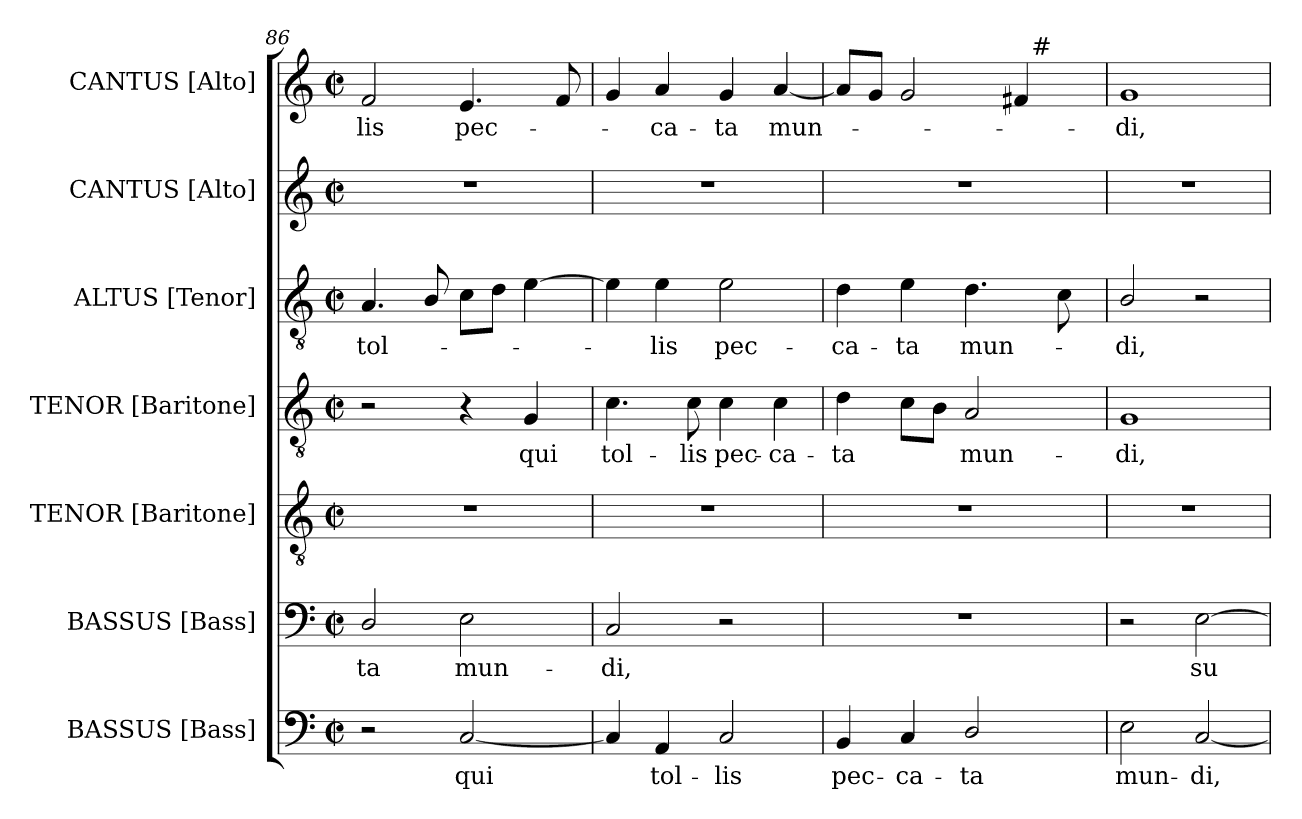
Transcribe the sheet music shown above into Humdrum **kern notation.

**kern	**text	**kern	**text	**kern	**kern	**text	**kern	**text	**kern	**kern	**text
*part7	*part7	*part6	*part6	*part5	*part4	*part4	*part3	*part3	*part2	*part1	*part1
*staff7	*staff7	*staff6	*staff6	*staff5	*staff4	*staff4	*staff3	*staff3	*staff2	*staff1	*staff1
*I"BASSUS [Bass]	*	*I"BASSUS [Bass]	*	*I"TENOR [Baritone]	*I"TENOR [Baritone]	*	*I"ALTUS [Tenor]	*	*I"CANTUS [Alto]	*I"CANTUS [Alto]	*
*I'B.	*	*I'B.	*	*I'Bar.	*I'Bar.	*	*I'T.	*	*I'A.	*I'A.	*
*clefF4	*	*clefF4	*	*clefGv2	*clefGv2	*	*clefGv2	*	*clefG2	*clefG2	*
*	*	*	*	*ITrd7c12	*ITrd7c12	*	*ITrd7c12	*	*	*	*
*k[]	*	*k[]	*	*k[]	*k[]	*	*k[]	*	*k[]	*k[]	*
*C:	*	*C:	*	*C:	*C:	*	*C:	*	*C:	*C:	*
*M2/2	*	*M2/2	*	*M2/2	*M2/2	*	*M2/2	*	*M2/2	*M2/2	*
*met(c|)	*	*met(c|)	*	*met(c|)	*met(c|)	*	*met(c|)	*	*met(c|)	*met(c|)	*
=86	=86	=86	=86	=86	=86	=86	=86	=86	=86	=86	=86
!	!	!	!LO:LY:b:color=#000000	!	!	!	!	!	!	!	!
!	!	!	!	!	!	!	!	!LO:LY:b:color=#000000	!	!	!
!	!	!	!	!	!	!	!	!	!	!	!LO:LY:b:color=#000000
2r	.	2Di/	-ta	1r	2r	.	4.AAi/	tol-	1r	2fi/	-lis
.	.	.	.	.	.	.	8BBi/	.	.	.	.
!	!LO:LY:b:color=#000000	!	!	!	!	!	!	!	!	!	!
!	!	!	!LO:LY:b:color=#000000	!	!	!	!	!	!	!	!
!	!	!	!	!	!	!	!	!	!	!	!LO:LY:b:color=#000000
[<2Ci/	qui	2Ei\	mun-	.	4r	.	8Ci\L	.	.	4.ei/	pec-
.	.	.	.	.	.	.	8Di\J	.	.	.	.
!	!	!	!	!	!	!LO:LY:b:color=#000000	!	!	!	!	!
.	.	.	.	.	4GGi/	qui	[>4Ei\	.	.	.	.
.	.	.	.	.	.	.	.	.	.	8fi/	.
=87	=87	=87	=87	=87	=87	=87	=87	=87	=87	=87	=87
!	!	!	!LO:LY:b:color=#000000	!	!	!	!	!	!	!	!
!	!	!	!	!	!	!LO:LY:b:color=#000000	!	!	!	!	!
4Ci/]	.	2Ci/	-di,	1r	4.Ci\	tol-	4Ei\]	.	1r	4gi/	.
!	!LO:LY:b:color=#000000	!	!	!	!	!	!	!	!	!	!
!	!	!	!	!	!	!	!	!LO:LY:b:color=#000000	!	!	!
!	!	!	!	!	!	!	!	!	!	!	!LO:LY:b:color=#000000
4AAi/	tol-	.	.	.	.	.	4Ei\	-lis	.	4ai/	-ca-
!	!	!	!	!	!	!LO:LY:b:color=#000000	!	!	!	!	!
.	.	.	.	.	8Ci\	-lis	.	.	.	.	.
!	!LO:LY:b:color=#000000	!	!	!	!	!	!	!	!	!	!
!	!	!	!	!	!	!LO:LY:b:color=#000000	!	!	!	!	!
!	!	!	!	!	!	!	!	!LO:LY:b:color=#000000	!	!	!
!	!	!	!	!	!	!	!	!	!	!	!LO:LY:b:color=#000000
2Ci/	-lis	2r	.	.	4Ci\	pec-	2Ei\	pec-	.	4gi/	-ta
!	!	!	!	!	!	!LO:LY:b:color=#000000	!	!	!	!	!
!	!	!	!	!	!	!	!	!	!	!	!LO:LY:b:color=#000000
.	.	.	.	.	4Ci\	-ca-	.	.	.	[<4ai/	mun-
=88	=88	=88	=88	=88	=88	=88	=88	=88	=88	=88	=88
!	!LO:LY:b:color=#000000	!	!	!	!	!	!	!	!	!	!
!	!	!	!	!	!	!LO:LY:b:color=#000000	!	!	!	!	!
!	!	!	!	!	!	!	!	!LO:LY:b:color=#000000	!	!	!
*	*	*	*	*	*	*	*	*	*	*^	*
4BBi/	pec-	1r	.	1r	4Di\	-ta	4Di\	-ca-	1r	8ai/L]	2ryy	.
.	.	.	.	.	.	.	.	.	.	8gi/J	.	.
!	!LO:LY:b:color=#000000	!	!	!	!	!	!	!	!	!	!	!
!	!	!	!	!	!	!	!	!LO:LY:b:color=#000000	!	!	!	!
4Ci/	-ca-	.	.	.	8Ci\L	.	4Ei\	-ta	.	2gi/	.	.
.	.	.	.	.	8BBi\J	.	.	.	.	.	.	.
!	!LO:LY:b:color=#000000	!	!	!	!	!	!	!	!	!	!	!
!	!	!	!	!	!	!LO:LY:b:color=#000000	!	!	!	!	!	!
!	!	!	!	!	!	!	!	!LO:LY:b:color=#000000	!	!	!	!
2Di/	-ta	.	.	.	2AAi/	mun-	4.Di\	mun-	.	.	4ryy	.
.	.	.	.	.	.	.	.	.	.	4f#i/	32ryy	.
.	.	.	.	.	.	.	.	.	.	.	256ryy	.
!	!	!	!	!	!	!	!	!	!	!	!LO:TX:a:t=#	!
.	.	.	.	.	.	.	.	.	.	.	8ryy	.
.	.	.	.	.	.	.	8Ci\	.	.	.	.	.
.	.	.	.	.	.	.	.	.	.	.	16ryy	.
.	.	.	.	.	.	.	.	.	.	.	64..ryy	.
*	*	*	*	*	*	*	*	*	*	*v	*v	*
=89	=89	=89	=89	=89	=89	=89	=89	=89	=89	=89	=89
*	*	*	*	*	*	*	*	*	*	*^	*
!	!LO:LY:b:color=#000000	!	!	!	!	!	!	!	!	!	!	!
*	*	*	*	*	*	*	*	*	*	*v	*v	*
*	*	*	*	*	*	*	*	*	*	*^	*
!	!	!	!	!	!	!LO:LY:b:color=#000000	!	!	!	!	!	!
*	*	*	*	*	*	*	*	*	*	*v	*v	*
*	*	*	*	*	*	*	*	*	*	*^	*
!	!	!	!	!	!	!	!	!LO:LY:b:color=#000000	!	!	!	!
*	*	*	*	*	*	*	*	*	*	*v	*v	*
*	*	*	*	*	*	*	*	*	*	*^	*
!	!	!	!	!	!	!	!	!	!	!	!	!LO:LY:b:color=#000000
*	*	*	*	*	*	*	*	*	*	*v	*v	*
2Ei\	mun-	2r	.	1r	1GGi	-di,	2BBi/	-di,	1r	1gi	-di,
!	!LO:LY:b:color=#000000	!	!	!	!	!	!	!	!	!	!
!	!	!	!LO:LY:b:color=#000000	!	!	!	!	!	!	!	!
[<2Ci/	-di,	[>2Ei\	su-	.	.	.	2r	.	.	.	.
=	=	=	=	=	=	=	=	=	=	=	=
*-	*-	*-	*-	*-	*-	*-	*-	*-	*-	*-	*-
